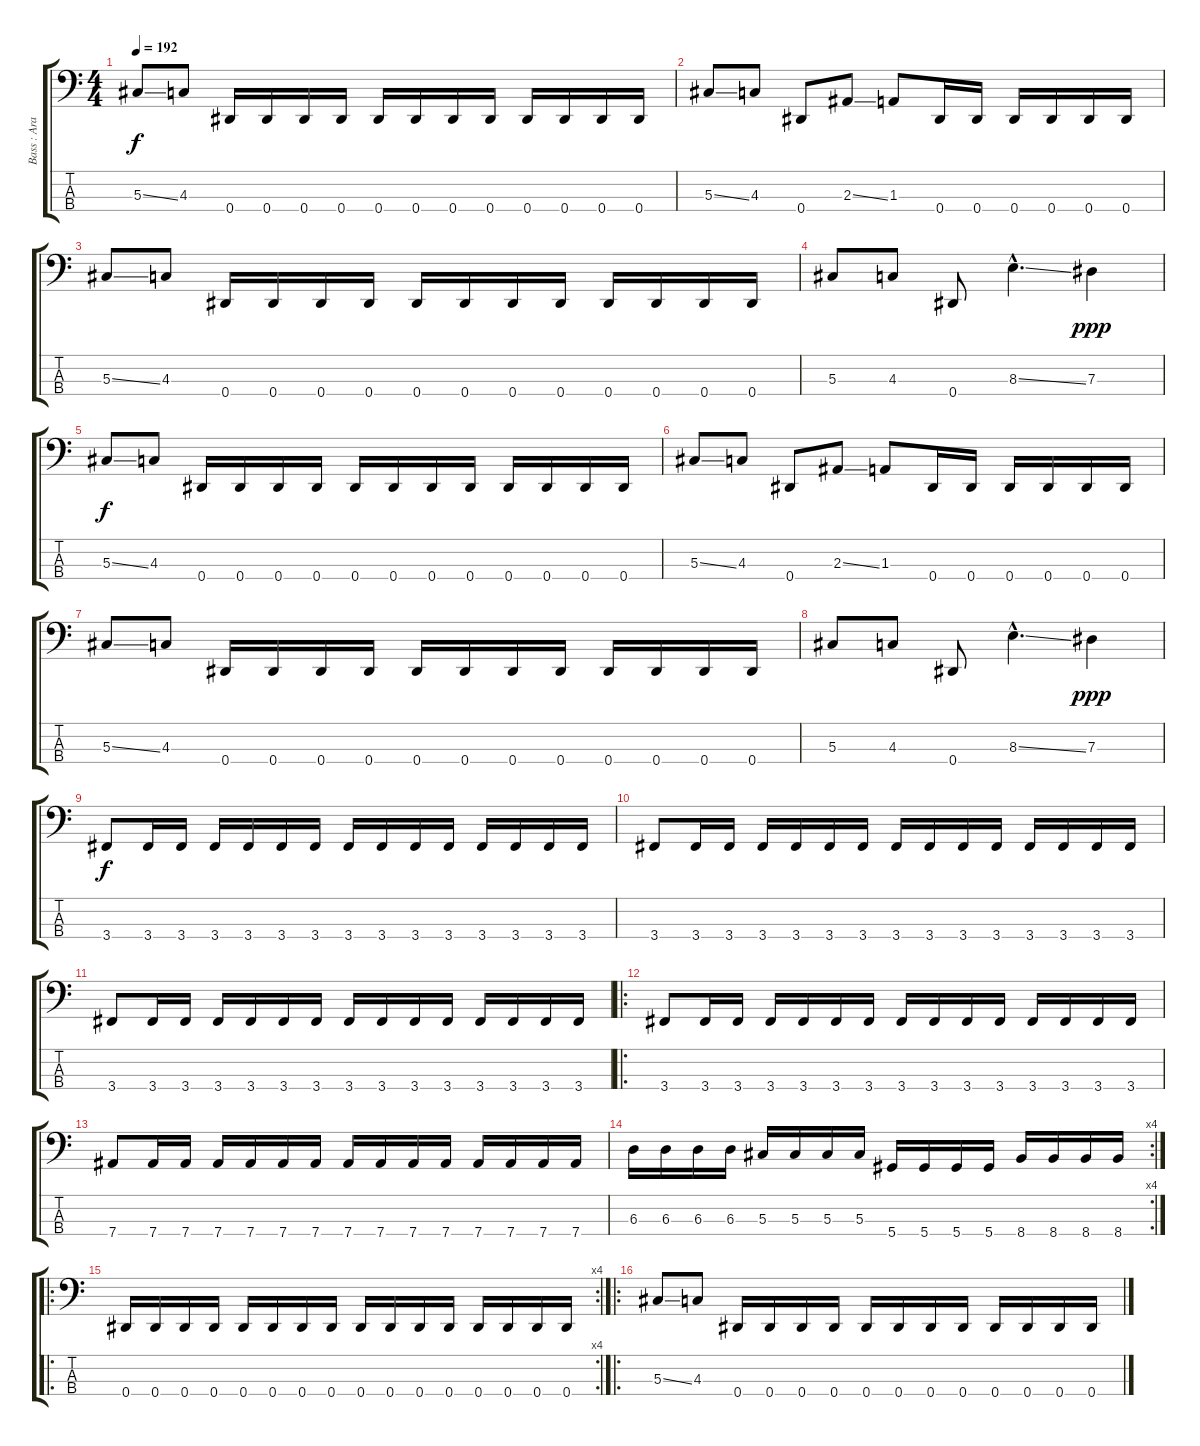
\track ("Bass : Araya" "Bass : Ara") {instrument electricbasspick}
\staff {score tabs}
\tuning (Gb2 Db2 Ab1 Eb1) {hide}
\ts (4 4)
\tempo 192
\clef f4
\ks c
5.3{ss}.8{dy f} 4.3.8 0.4.16 0.4.16 0.4.16 0.4.16 0.4.16 0.4.16 0.4.16 0.4.16 0.4.16 0.4.16 0.4.16 0.4.16 |
5.3{ss}.8 4.3.8 0.4.8 2.3{ss}.8 1.3.8 0.4.16 0.4.16 0.4.16 0.4.16 0.4.16 0.4.16 |
5.3{ss}.8 4.3.8 0.4.16 0.4.16 0.4.16 0.4.16 0.4.16 0.4.16 0.4.16 0.4.16 0.4.16 0.4.16 0.4.16 0.4.16 |
5.3.8 4.3.8 0.4.8 8.3{ss hac}.4{d} 7.3.4{dy ppp} |
5.3{ss}.8{dy f} 4.3.8 0.4.16 0.4.16 0.4.16 0.4.16 0.4.16 0.4.16 0.4.16 0.4.16 0.4.16 0.4.16 0.4.16 0.4.16 |
5.3{ss}.8 4.3.8 0.4.8 2.3{ss}.8 1.3.8 0.4.16 0.4.16 0.4.16 0.4.16 0.4.16 0.4.16 |
5.3{ss}.8 4.3.8 0.4.16 0.4.16 0.4.16 0.4.16 0.4.16 0.4.16 0.4.16 0.4.16 0.4.16 0.4.16 0.4.16 0.4.16 |
5.3.8 4.3.8 0.4.8 8.3{ss hac}.4{d} 7.3.4{dy ppp} |
3.4.8{dy f} 3.4.16 3.4.16 3.4.16 3.4.16 3.4.16 3.4.16 3.4.16 3.4.16 3.4.16 3.4.16 3.4.16 3.4.16 3.4.16 3.4.16 |
3.4.8 3.4.16 3.4.16 3.4.16 3.4.16 3.4.16 3.4.16 3.4.16 3.4.16 3.4.16 3.4.16 3.4.16 3.4.16 3.4.16 3.4.16 |
3.4.8 3.4.16 3.4.16 3.4.16 3.4.16 3.4.16 3.4.16 3.4.16 3.4.16 3.4.16 3.4.16 3.4.16 3.4.16 3.4.16 3.4.16 |
\ro
3.4.8 3.4.16 3.4.16 3.4.16 3.4.16 3.4.16 3.4.16 3.4.16 3.4.16 3.4.16 3.4.16 3.4.16 3.4.16 3.4.16 3.4.16 |
7.4.8 7.4.16 7.4.16 7.4.16 7.4.16 7.4.16 7.4.16 7.4.16 7.4.16 7.4.16 7.4.16 7.4.16 7.4.16 7.4.16 7.4.16 |
\rc 4
6.3.16 6.3.16 6.3.16 6.3.16 5.3.16 5.3.16 5.3.16 5.3.16 5.4.16 5.4.16 5.4.16 5.4.16 8.4.16 8.4.16 8.4.16 8.4.16 |
\ro
\rc 4
0.4.16 0.4.16 0.4.16 0.4.16 0.4.16 0.4.16 0.4.16 0.4.16 0.4.16 0.4.16 0.4.16 0.4.16 0.4.16 0.4.16 0.4.16 0.4.16 |
\ro
5.3{ss}.8 4.3.8 0.4.16 0.4.16 0.4.16 0.4.16 0.4.16 0.4.16 0.4.16 0.4.16 0.4.16 0.4.16 0.4.16 0.4.16
